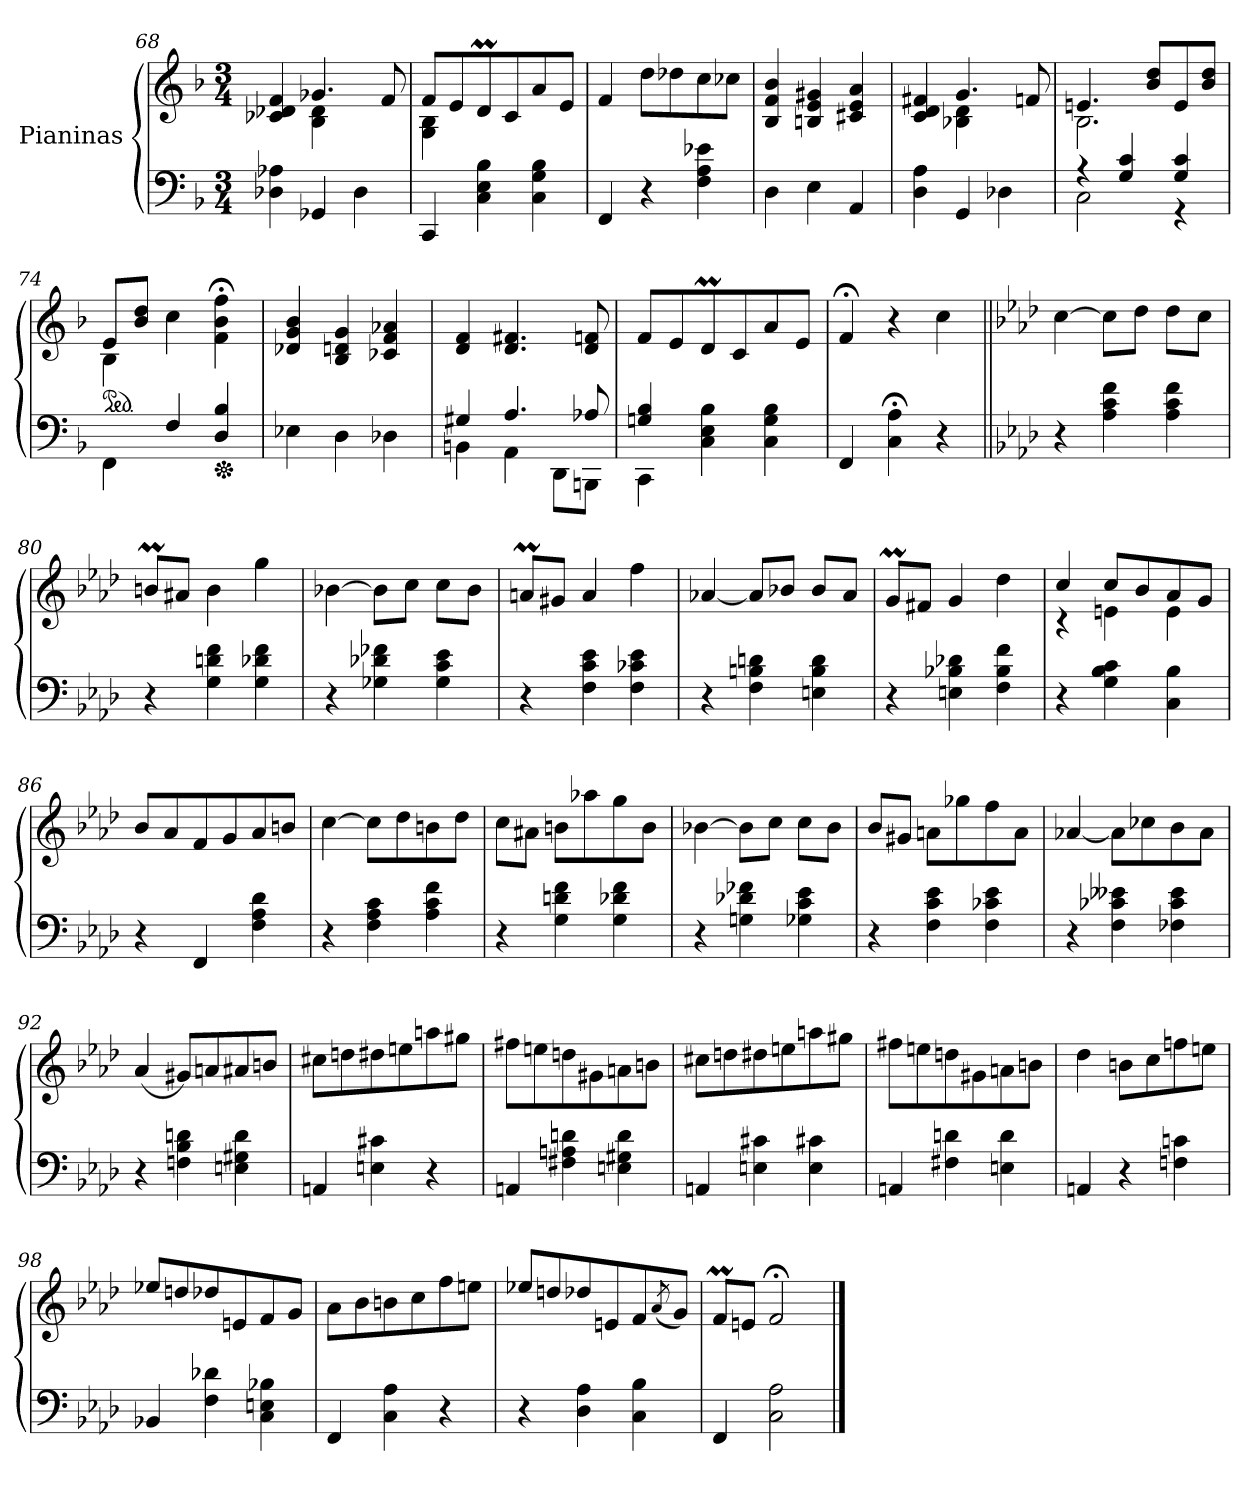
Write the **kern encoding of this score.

**kern	**kern
*part1	*part1
*staff2	*staff1
*I"Pianinas	*
*clefF4	*clefG2
*k[b-]	*k[b-]
*M3/4	*M3/4
=68	=68
*	*^
4D-X\ 4A-X\	4c-X/ 4d-X/ 4f/	4ryy
4GG-X/	4.g-X/	4B-\ 4d-\
4D-\	.	4ryy
.	8f/	.
!!LO:LB:g=z	!!
=69	=69	=69
*	*MM115	*
4CC/	8f/L	4G\ 4B-\
.	8e/	.
4C\ 4E\ 4B-\	8dM/	2ryy
.	8c/	.
4C\ 4G\ 4B-\	8a/	.
.	8e/J	.
*	*v	*v
=70	=70
4FF/	4f/
4r	8dd\L
.	8dd-X\
4F\ 4A\ 4e-X\	8cc\
.	8cc-X\J
=71	=71
*	*MM107
4D\	4B-/ 4f/ 4b-/
4E\	4Bn/ 4e/ 4g#X/
4AA/	4c#X/ 4e/ 4a/
=72	=72
*	*MM115
*	*^
4D\ 4A\	4c/ 4d/ 4f#X/	4ryy
4GG/	4.g/	4B-X\ 4d\
4D-X\	.	4ryy
.	8fn/	.
=73	=73	=73
*^	*	*
4r	2C\	4.en/	2.B-\
4G/ 4c/	.	.	.
.	.	8b-/ 8dd/L	.
4G/ 4c/	4r	8e/	.
.	.	8b-/ 8dd/J	.
=74	=74	=74	=74
*	*	*ped	*
4ryy	4FF\	8e/L	4B-\
.	.	8b-/ 8dd/J	.
4F/	4ryy	4cc\	2ryy
*Xped	*	*	*
4D/ 4B-/	4ryy	4f\;< 4b-\;< 4ff\;<	.
*v	*v	*	*
*	*v	*v
=75	=75
*	*MM107
4E-X\	4d-X/ 4g/ 4b-/
4D\	4B-/ 4dn/ 4g/
4D-X\	4c-X/ 4f/ 4a-X/
!!LO:PB:g=z
=76	=76
*^	*
4G#X/	4BBn\	4d/ 4f/
4.A/	4AA\	4.d/ 4.f#X/
.	8DD\L	.
8A-X/	8BBBn\J	8d/ 8fn/
=77	=77	=77
4Gn/ 4B-/	4CC\	8f/L
.	.	8e/
2ryy	4C\ 4E\ 4B-\	8dM/
.	.	8c/
.	4C\ 4G\ 4B-\	8a/
.	.	8e/J
*v	*v	*
=78	=78
4FF/	4f;</
4C\;< 4A\;<	4r
4r	4cc\
=79||	=79||
*k[b-e-a-d-]	*k[b-e-a-d-]
*	*MM115
4r	[4cc\
4A-\ 4c\ 4f\	8cc\L]
.	8dd-\J
4A-\ 4c\ 4f\	8dd-\L
.	8cc\J
=80	=80
4r	8bnm/L
.	8a#X/J
4G\ 4dn\ 4f\	4b\
4G\ 4d-X\ 4f\	4gg\
=81	=81
4r	[4b-X\
4G-X\ 4d-X\ 4f-X\	8b-\L]
.	8cc\J
4G-\ 4c\ 4e-\	8cc\L
.	8b-\J
!!LO:LB:g=z
=82	=82
4r	8anm/L
.	8g#X/J
4F\ 4c\ 4e-\	4a/
4F\ 4c-X\ 4e-\	4ff\
=83	=83
4r	[4a-X/
4F\ 4Bn\ 4dn\	8a-/L]
.	8b-X/J
4En\ 4B\ 4d\	8b-/L
.	8a-/J
=84	=84
4r	8gm/L
.	8f#X/J
4En\ 4B-X\ 4d-X\	4g/
4F\ 4B-\ 4f\	4dd-\
=85	=85
*	*^
4r	4cc/	4r
4G\ 4B-\ 4c\	8cc/L	4en\
.	8b-/	.
4C\ 4B-\	8a-/	4e\
.	8g/J	.
*	*v	*v
=86	=86
4r	8b-/L
.	8a-/
4FF/	8f/
.	8g/
4F\ 4A-\ 4d-\	8a-/
.	8bn/J
=87	=87
4r	[4cc\
4F\ 4A-\ 4c\	8cc\L]
.	8dd-\
4A-\ 4c\ 4f\	8bn\
.	8dd-\J
!!LO:LB:g=z
=88	=88
4r	8cc\L
.	8a#X\J
4G\ 4dn\ 4f\	8bn\L
.	8aa-X\
4G\ 4d-X\ 4f\	8gg\
.	8b\J
=89	=89
4r	[4b-X\
4Gn\ 4d-X\ 4f-X\	8b-\L]
.	8cc\J
4G-X\ 4c\ 4e-\	8cc\L
.	8b-\J
=90	=90
4r	8b-/L
.	8g#X/J
4F\ 4c\ 4e-\	8an\L
.	8gg-X\
4F\ 4c-X\ 4e-\	8ff\
.	8a\J
=91	=91
4r	[4a-X/
4F\ 4c-X\ 4e--X\	8a-\L]
.	8cc-X\
4F-X\ 4c-\ 4e--\	8b-\
.	8a-\J
=92	=92
4r	[4a-/
4Fn\ 4B-\ 4dn\	8g#X/L]
.	8an/
4En\ 4G#X\ 4d\	8a#X/
.	8bn/J
!!LO:LB:g=z
=93	=93
4AAn/	8cc#X\L
.	8ddn\
4En\ 4c#X\	8dd#X\
.	8een\
4r	8aan\
.	8gg#X\J
=94	=94
4AAn/	8ff#X\L
.	8een\
4F#X\ 4An\ 4dn\	8ddn\
.	8g#X\
4En\ 4G#X\ 4d\	8an\
.	8bn\J
=95	=95
4AAn/	8cc#X\L
.	8ddn\
4En\ 4c#X\	8dd#X\
.	8een\
4E\ 4c#X\	8aan\
.	8gg#X\J
=96	=96
4AAn/	8ff#X\L
.	8een\
4F#X\ 4dn\	8ddn\
.	8g#X\
4En\ 4d\	8an\
.	8bn\J
!!LO:LB:g=z
=97	=97
4AAn/	4dd-\
4r	8bn\L
.	8cc\
4Fn\ 4cn\	8ffn\
.	8een\J
=98	=98
4BB-X/	8ee-X/L
.	8ddn/
4F\ 4d-X\	8dd-X/
.	8en/
4C\ 4En\ 4B-X\	8f/
.	8g/J
=99	=99
4FF/	8a-\L
.	8b-\
4C\ 4A-\	8bn\
.	8cc\
4r	8ff\
.	8een\J
=100	=100
4r	8ee-X/L
.	8ddn/
4D-\ 4A-\	8dd-X/
.	8en/
4C\ 4B-\	8f/
.	(8qa-/
.	8g/J)
=101	=101
4FF/	8fM/L
.	8en/J
2C\ 2A-\	2f;</
==	==
*-	*-
